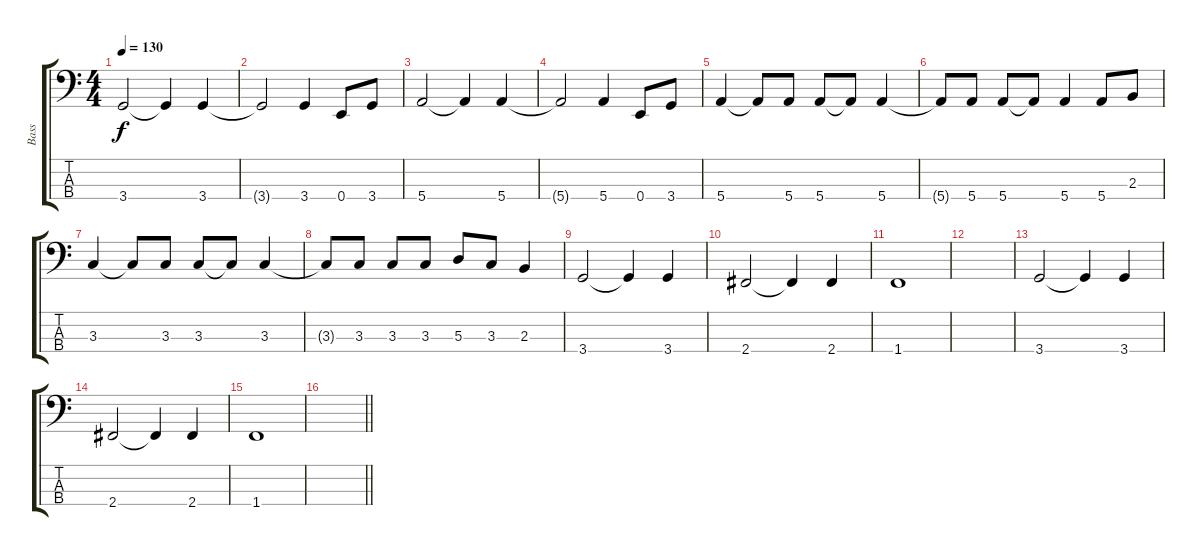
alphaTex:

\track ("Bass" "Bass") {instrument electricbassfinger}
\staff {score tabs}
\tuning (G2 D2 A1 E1) {hide}
\ts (4 4)
\tempo 130
\clef f4
\ks c
3.4.2{dy f} 3.4{t}.4 3.4.4 |
3.4{t}.2 3.4.4 0.4.8 3.4.8 |
5.4.2 5.4{t}.4 5.4.4 |
5.4{t}.2 5.4.4 0.4.8 3.4.8 |
5.4.4 5.4{t}.8 5.4.8 5.4.8 5.4{t}.8 5.4.4 |
5.4{t}.8 5.4.8 5.4.8 5.4{t}.8 5.4.4 5.4.8 2.3.8 |
3.3.4 3.3{t}.8 3.3.8 3.3.8 3.3{t}.8 3.3.4 |
3.3{t}.8 3.3.8 3.3.8 3.3.8 5.3.8 3.3.8 2.3.4 |
3.4.2 3.4{t}.4 3.4.4 |
2.4.2 2.4{t}.4 2.4.4 |
1.4.1 |
|
3.4.2 3.4{t}.4 3.4.4 |
2.4.2 2.4{t}.4 2.4.4 |
1.4.1 |
\barLineRight lightlight
